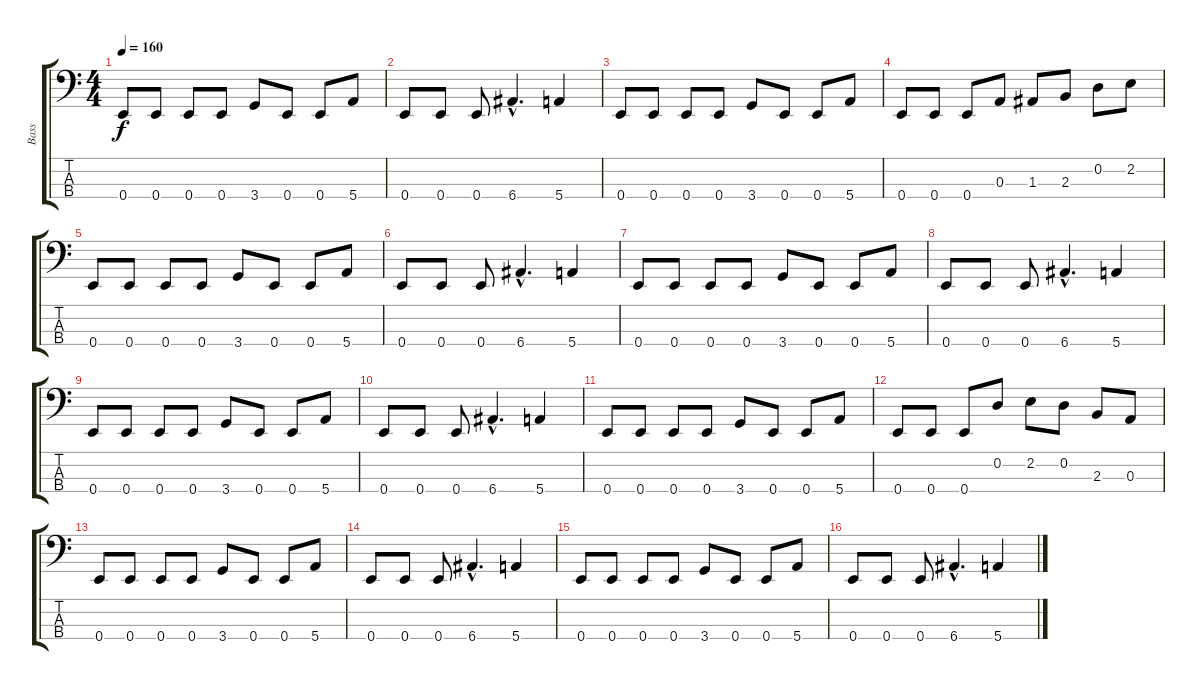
\track ("Bass" "Bass") {instrument electricbassfinger}
\staff {score tabs}
\tuning (G2 D2 A1 E1) {hide}
\ts (4 4)
\tempo 160
\clef f4
\ks c
0.4.8{dy f} 0.4.8 0.4.8 0.4.8 3.4.8 0.4.8 0.4.8 5.4.8 |
0.4.8 0.4.8 0.4.8 6.4{hac}.4{d} 5.4.4 |
0.4.8 0.4.8 0.4.8 0.4.8 3.4.8 0.4.8 0.4.8 5.4.8 |
0.4.8 0.4.8 0.4.8 0.3.8 1.3.8 2.3.8 0.2.8 2.2.8 |
0.4.8 0.4.8 0.4.8 0.4.8 3.4.8 0.4.8 0.4.8 5.4.8 |
0.4.8 0.4.8 0.4.8 6.4{hac}.4{d} 5.4.4 |
0.4.8 0.4.8 0.4.8 0.4.8 3.4.8 0.4.8 0.4.8 5.4.8 |
0.4.8 0.4.8 0.4.8 6.4{hac}.4{d} 5.4.4 |
0.4.8 0.4.8 0.4.8 0.4.8 3.4.8 0.4.8 0.4.8 5.4.8 |
0.4.8 0.4.8 0.4.8 6.4{hac}.4{d} 5.4.4 |
0.4.8 0.4.8 0.4.8 0.4.8 3.4.8 0.4.8 0.4.8 5.4.8 |
0.4.8 0.4.8 0.4.8 0.2.8 2.2.8 0.2.8 2.3.8 0.3.8 |
0.4.8 0.4.8 0.4.8 0.4.8 3.4.8 0.4.8 0.4.8 5.4.8 |
0.4.8 0.4.8 0.4.8 6.4{hac}.4{d} 5.4.4 |
0.4.8 0.4.8 0.4.8 0.4.8 3.4.8 0.4.8 0.4.8 5.4.8 |
0.4.8 0.4.8 0.4.8 6.4{hac}.4{d} 5.4.4
